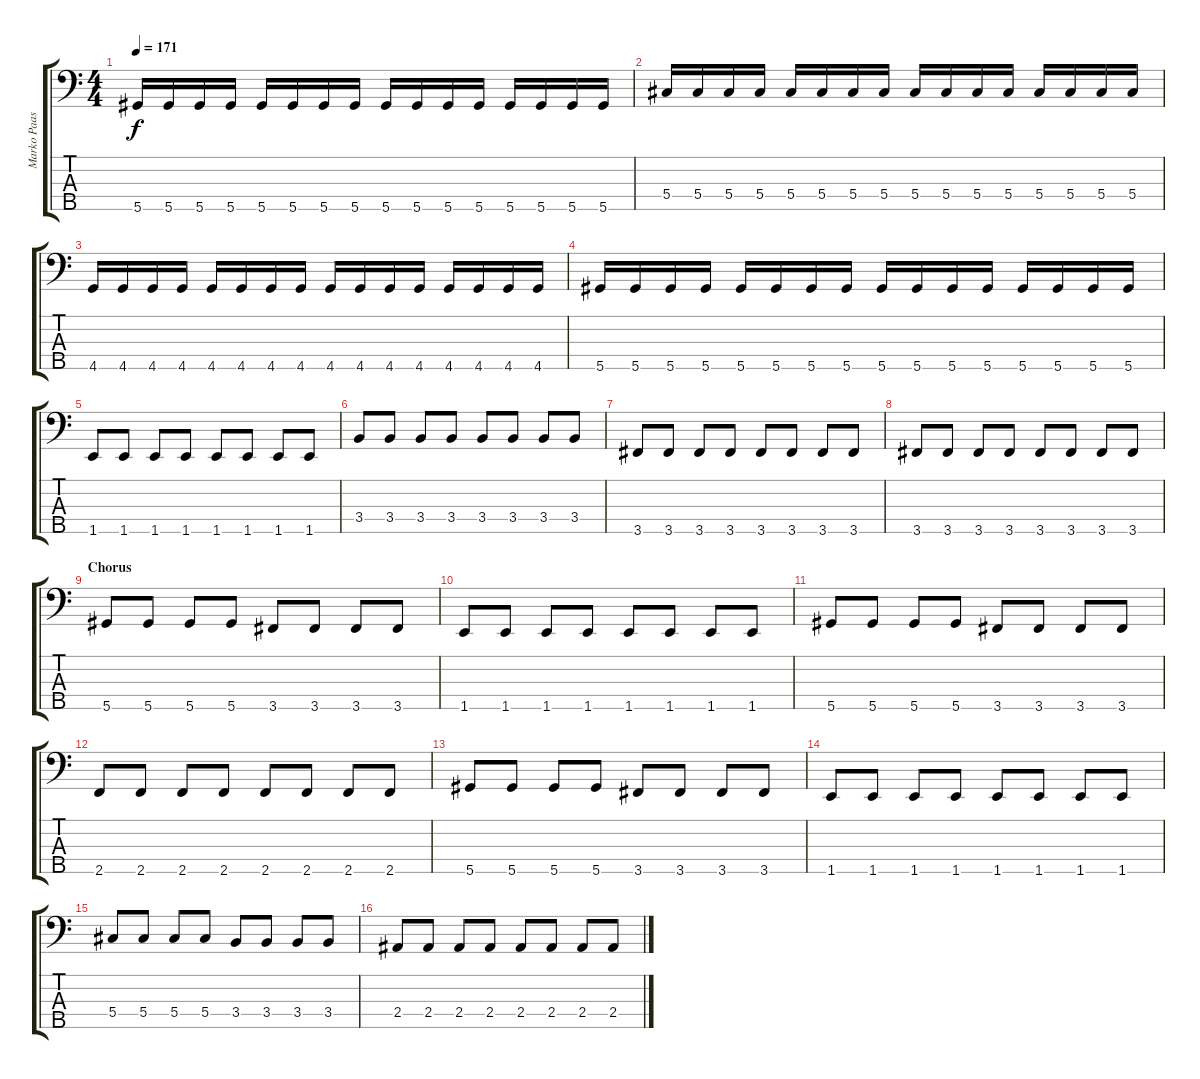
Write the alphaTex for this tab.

\track ("Marko Paasikoski" "Marko Paas") {instrument electricbasspick}
\staff {score tabs}
\tuning (B2 Gb2 Db2 Ab1 Eb1) {hide}
\ts (4 4)
\tempo 171
\clef f4
\ks aminor
5.5.16{dy f} 5.5.16 5.5.16 5.5.16 5.5.16 5.5.16 5.5.16 5.5.16 5.5.16 5.5.16 5.5.16 5.5.16 5.5.16 5.5.16 5.5.16 5.5.16 |
5.4.16 5.4.16 5.4.16 5.4.16 5.4.16 5.4.16 5.4.16 5.4.16 5.4.16 5.4.16 5.4.16 5.4.16 5.4.16 5.4.16 5.4.16 5.4.16 |
4.5.16 4.5.16 4.5.16 4.5.16 4.5.16 4.5.16 4.5.16 4.5.16 4.5.16 4.5.16 4.5.16 4.5.16 4.5.16 4.5.16 4.5.16 4.5.16 |
5.5.16 5.5.16 5.5.16 5.5.16 5.5.16 5.5.16 5.5.16 5.5.16 5.5.16 5.5.16 5.5.16 5.5.16 5.5.16 5.5.16 5.5.16 5.5.16 |
1.5.8 1.5.8 1.5.8 1.5.8 1.5.8 1.5.8 1.5.8 1.5.8 |
3.4.8 3.4.8 3.4.8 3.4.8 3.4.8 3.4.8 3.4.8 3.4.8 |
3.5.8 3.5.8 3.5.8 3.5.8 3.5.8 3.5.8 3.5.8 3.5.8 |
3.5.8 3.5.8 3.5.8 3.5.8 3.5.8 3.5.8 3.5.8 3.5.8 |
\section ("" "Chorus")
5.5.8 5.5.8 5.5.8 5.5.8 3.5.8 3.5.8 3.5.8 3.5.8 |
1.5.8 1.5.8 1.5.8 1.5.8 1.5.8 1.5.8 1.5.8 1.5.8 |
5.5.8 5.5.8 5.5.8 5.5.8 3.5.8 3.5.8 3.5.8 3.5.8 |
2.5.8 2.5.8 2.5.8 2.5.8 2.5.8 2.5.8 2.5.8 2.5.8 |
5.5.8 5.5.8 5.5.8 5.5.8 3.5.8 3.5.8 3.5.8 3.5.8 |
1.5.8 1.5.8 1.5.8 1.5.8 1.5.8 1.5.8 1.5.8 1.5.8 |
5.4.8 5.4.8 5.4.8 5.4.8 3.4.8 3.4.8 3.4.8 3.4.8 |
2.4.8 2.4.8 2.4.8 2.4.8 2.4.8 2.4.8 2.4.8 2.4.8
